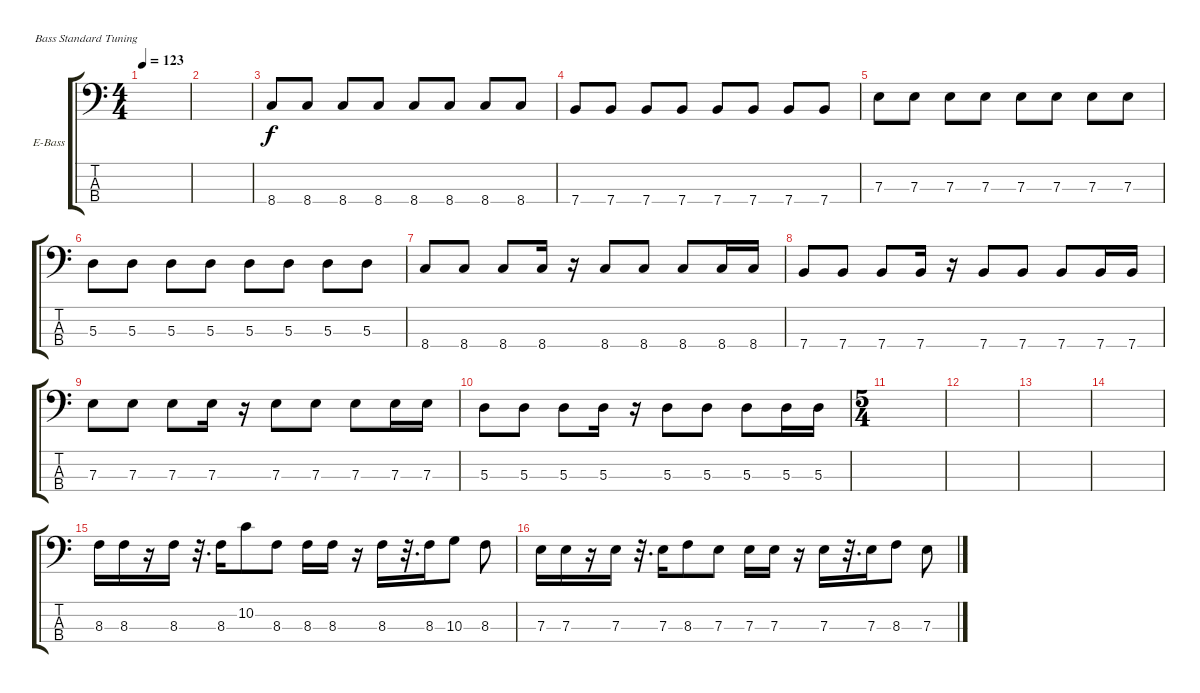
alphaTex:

\bracketExtendMode groupsimilarinstruments
\firstSystemTrackNameOrientation horizontal
\otherSystemsTrackNameOrientation horizontal
\track ("Tim Ward/Frank Ene" "E-Bass") {instrument electricbassfinger}
\staff {score tabs}
\tuning (G2 D2 A1 E1)
\ts (4 4)
\tempo 123
\clef f4
\ks c
|
|
8.4.8 8.4.8 8.4.8 8.4.8 8.4.8 8.4.8 8.4.8 8.4.8 |
7.4.8 7.4.8 7.4.8 7.4.8 7.4.8 7.4.8 7.4.8 7.4.8 |
7.3.8 7.3.8 7.3.8 7.3.8 7.3.8 7.3.8 7.3.8 7.3.8 |
5.3.8 5.3.8 5.3.8 5.3.8 5.3.8 5.3.8 5.3.8 5.3.8 |
8.4.8 8.4.8 8.4.8 8.4.16 r.16 8.4.8 8.4.8 8.4.8 8.4.16 8.4.16 |
7.4.8 7.4.8 7.4.8 7.4.16 r.16 7.4.8 7.4.8 7.4.8 7.4.16 7.4.16 |
7.3.8 7.3.8 7.3.8 7.3.16 r.16 7.3.8 7.3.8 7.3.8 7.3.16 7.3.16 |
5.3.8 5.3.8 5.3.8 5.3.16 r.16 5.3.8 5.3.8 5.3.8 5.3.16 5.3.16 |
\ts (5 4)
|
|
|
|
8.3.16 8.3.16 r.16 8.3.16 r.32{d} 8.3.16 10.2.8 8.3.8 8.3.16 8.3.16 r.16 8.3.16 r.32{d} 8.3.16 10.3.8 8.3.8 |
7.3.16 7.3.16 r.16 7.3.16 r.32{d} 7.3.16 8.3.8 7.3.8 7.3.16 7.3.16 r.16 7.3.16 r.32{d} 7.3.16 8.3.8 7.3.8
